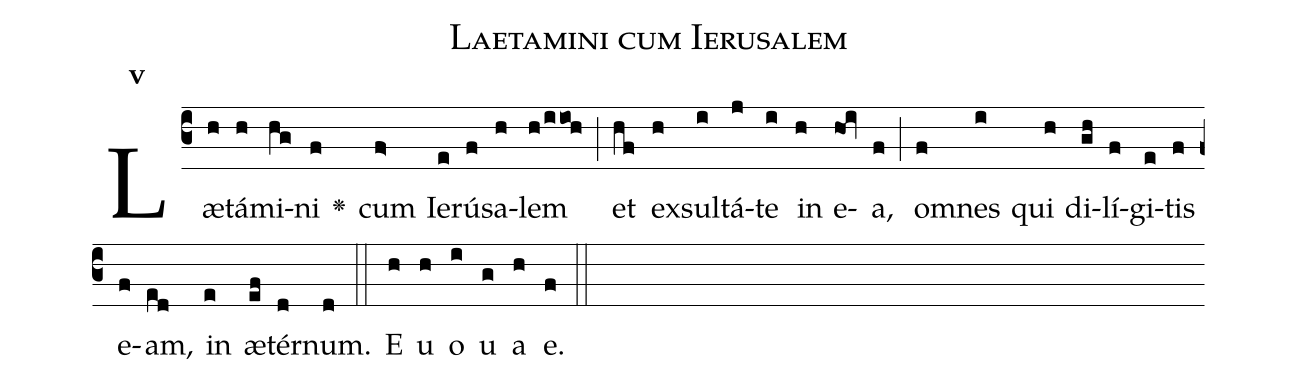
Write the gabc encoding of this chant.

name:Laetamini cum Ierusalem;
office-part:Antiphona;
mode:5;
%%
initial-style: 1;
name: Laetamini cum Ierusalem
book: Antiphonae & Responsoria/Tomus I, p. 48;
occasion: Hebdomada III Adventus Feria V;
office-part:  Vesperae Ant E;
user-notes: ;
commentary: ;
annotation: 5a;
centering-scheme: english;
fontsize: 12;
font: OFLSortsMillGoudy;
height: 11;
width: 4.5;
%%
(c3)Læ(h)tá(h)mi(hg)ni(f) <v>\greheightstar</v>() cum(f>) Ie(e)rú(f)sa(h)lem(h/iioh) (;) et(hf) ex(h)sul(i)tá(j)te(i) in(h) e(hoi)a,(f) (;) om(f)nes(i) qui(h) di(gh)lí(f)gi(e)tis(f) e(f)am,(ed) in(e) æ(ef)tér(d)num.(d) (::)
E(h) u(h) o(i) u(g) a(h) e.(f) (::)
